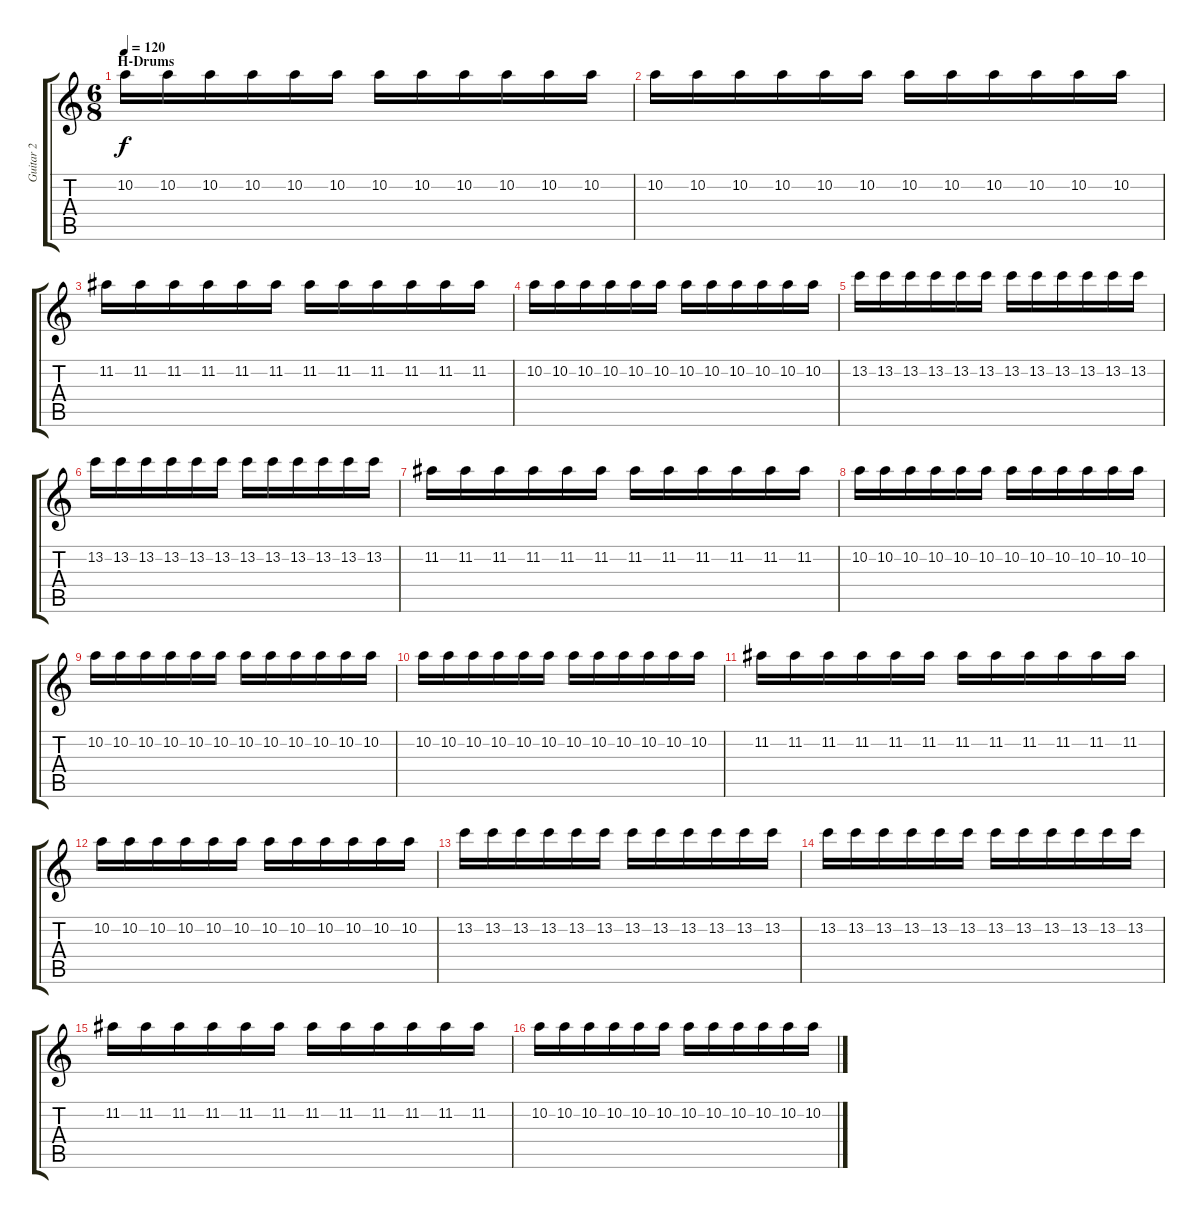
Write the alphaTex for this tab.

\track ("Guitar 2" "Guitar 2") {instrument electricguitarclean}
\staff {score tabs}
\tuning (E4 B3 G3 D3 A2 E2) {hide}
\ts (6 8)
\section ("" "H-Drums")
\tempo 120
\clef g2
\ks c
10.2.16{dy f} 10.2.16 10.2.16 10.2.16 10.2.16 10.2.16 10.2.16 10.2.16 10.2.16 10.2.16 10.2.16 10.2.16 |
10.2.16 10.2.16 10.2.16 10.2.16 10.2.16 10.2.16 10.2.16 10.2.16 10.2.16 10.2.16 10.2.16 10.2.16 |
11.2.16 11.2.16 11.2.16 11.2.16 11.2.16 11.2.16 11.2.16 11.2.16 11.2.16 11.2.16 11.2.16 11.2.16 |
10.2.16 10.2.16 10.2.16 10.2.16 10.2.16 10.2.16 10.2.16 10.2.16 10.2.16 10.2.16 10.2.16 10.2.16 |
13.2.16 13.2.16 13.2.16 13.2.16 13.2.16 13.2.16 13.2.16 13.2.16 13.2.16 13.2.16 13.2.16 13.2.16 |
13.2.16 13.2.16 13.2.16 13.2.16 13.2.16 13.2.16 13.2.16 13.2.16 13.2.16 13.2.16 13.2.16 13.2.16 |
11.2.16 11.2.16 11.2.16 11.2.16 11.2.16 11.2.16 11.2.16 11.2.16 11.2.16 11.2.16 11.2.16 11.2.16 |
10.2.16 10.2.16 10.2.16 10.2.16 10.2.16 10.2.16 10.2.16 10.2.16 10.2.16 10.2.16 10.2.16 10.2.16 |
10.2.16 10.2.16 10.2.16 10.2.16 10.2.16 10.2.16 10.2.16 10.2.16 10.2.16 10.2.16 10.2.16 10.2.16 |
10.2.16 10.2.16 10.2.16 10.2.16 10.2.16 10.2.16 10.2.16 10.2.16 10.2.16 10.2.16 10.2.16 10.2.16 |
11.2.16 11.2.16 11.2.16 11.2.16 11.2.16 11.2.16 11.2.16 11.2.16 11.2.16 11.2.16 11.2.16 11.2.16 |
10.2.16 10.2.16 10.2.16 10.2.16 10.2.16 10.2.16 10.2.16 10.2.16 10.2.16 10.2.16 10.2.16 10.2.16 |
13.2.16 13.2.16 13.2.16 13.2.16 13.2.16 13.2.16 13.2.16 13.2.16 13.2.16 13.2.16 13.2.16 13.2.16 |
13.2.16 13.2.16 13.2.16 13.2.16 13.2.16 13.2.16 13.2.16 13.2.16 13.2.16 13.2.16 13.2.16 13.2.16 |
11.2.16 11.2.16 11.2.16 11.2.16 11.2.16 11.2.16 11.2.16 11.2.16 11.2.16 11.2.16 11.2.16 11.2.16 |
10.2.16 10.2.16 10.2.16 10.2.16 10.2.16 10.2.16 10.2.16 10.2.16 10.2.16 10.2.16 10.2.16 10.2.16
